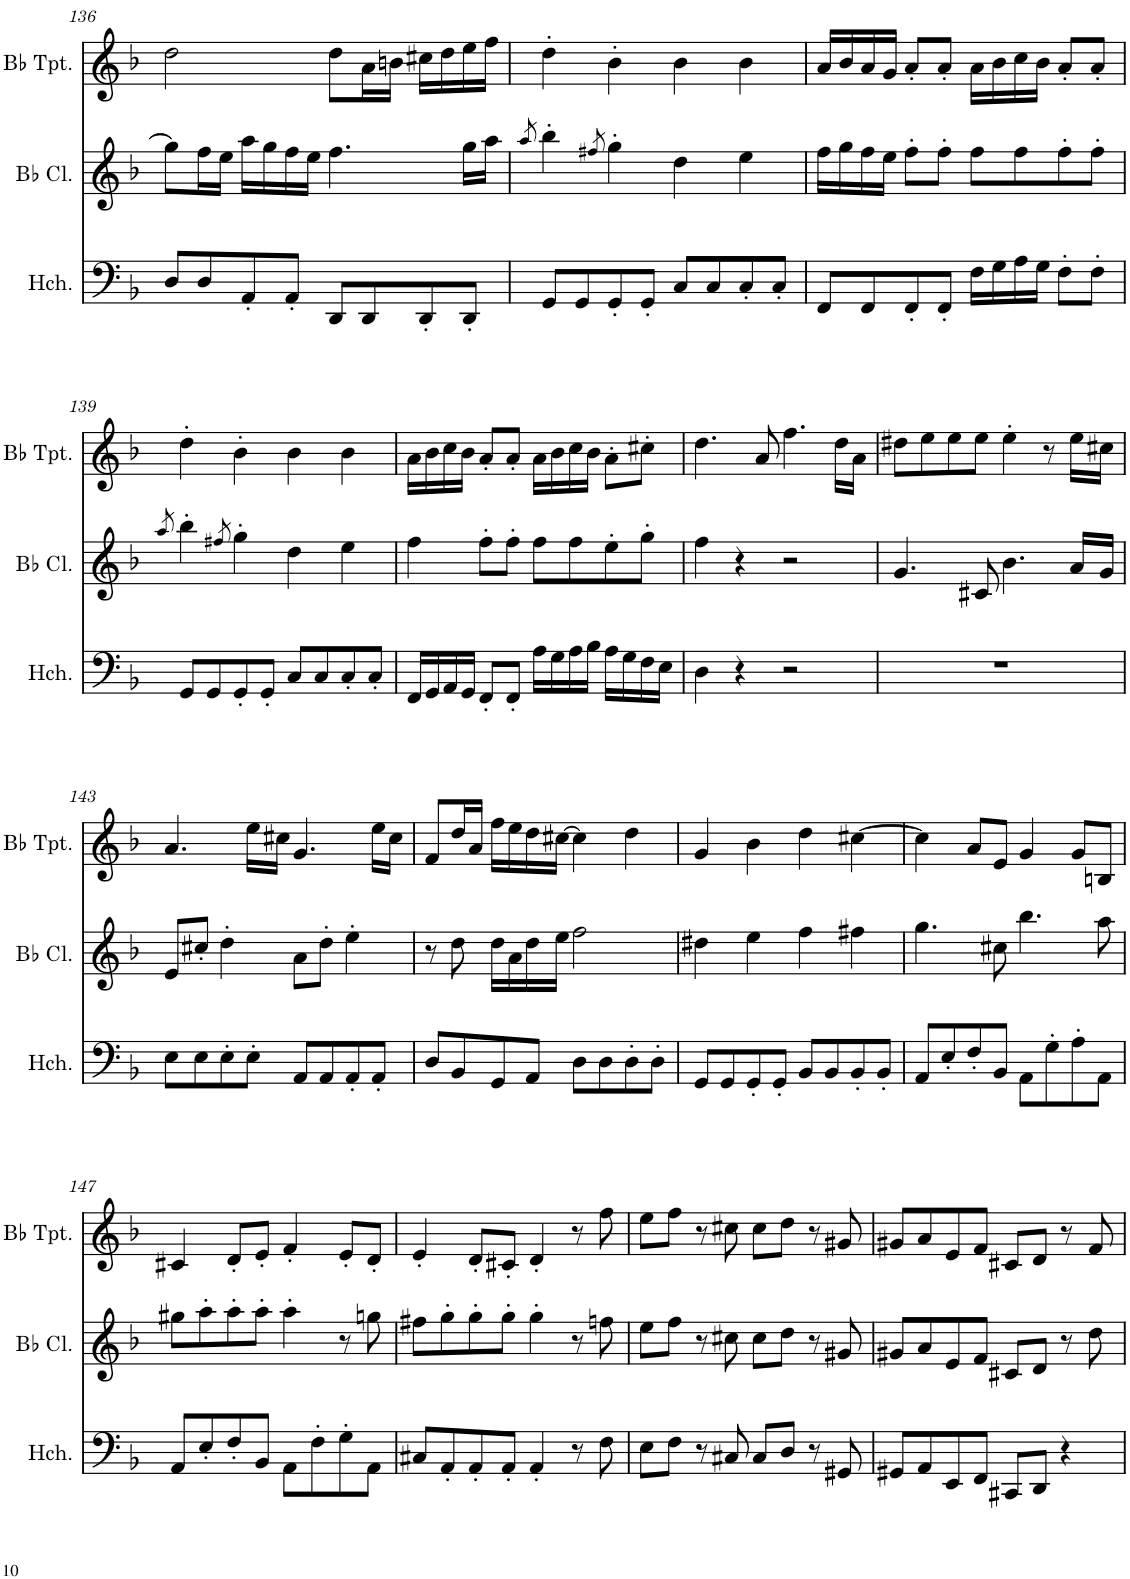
**kern	**kern	**kern
*part3	*part2	*part1
*staff3	*staff2	*staff1
*I"Harpsichord	*I"Bb Clarinet	*I"Bb Trumpet
*I'Hch.	*I'Bb Cl.	*I'Bb Tpt.
!!LO:PB:g=z
*clefF4	*clefG2	*clefG2
*	*ITrd1c2	*ITrd1c2
*k[b-]	*k[b-]	*k[b-]
*M4/4	*M4/4	*M4/4
=136	=136	=136
8D/L	8gg\L]	2dd\
8D/	16ff\L	.
.	16ee\JJ	.
8AA'/	16aa\LL	.
.	16gg\	.
8AA'/J	16ff\	.
.	16ee\JJ	.
8DD/L	4.ff\	8dd\L
8DD/	.	16a\L
.	.	16bn\JJ
8DD'/	.	16cc#X\LL
.	.	16dd\
8DD'/J	16gg\LL	16ee\
.	16aa\JJ	16ff\JJ
=137	=137	=137
.	8qaa/	.
8GG/L	4bb-'\	4dd'\
8GG/	.	.
.	8qff#X/	.
8GG'/	4gg'\	4b-'\
8GG'/J	.	.
8C/L	4dd\	4b-\
8C/	.	.
8C'/	4ee\	4b-\
8C'/J	.	.
=138	=138	=138
8FF/L	16ff\LL	16a/LL
.	16gg\	16b-/
8FF/	16ff\	16a/
.	16ee\JJ	16g/JJ
8FF'/	8ff'\L	8a'/L
8FF'/J	8ff'\J	8a'/J
16F\LL	8ff\L	16a\LL
16G\	.	16b-\
16A\	8ff\	16cc\
16G\JJ	.	16b-\JJ
8F'\L	8ff'\	8a'/L
8F'\J	8ff'\J	8a'/J
!!LO:LB:g=z
=139	=139	=139
.	8qaa/	.
8GG/L	4bb-'\	4dd'\
8GG/	.	.
.	8qff#X/	.
8GG'/	4gg'\	4b-'\
8GG'/J	.	.
8C/L	4dd\	4b-\
8C/	.	.
8C'/	4ee\	4b-\
8C'/J	.	.
=140	=140	=140
16FF/LL	4ff\	16a\LL
16GG/	.	16b-\
16AA/	.	16cc\
16GG/JJ	.	16b-\JJ
8FF'/L	8ff'\L	8a'/L
8FF'/J	8ff'\J	8a'/J
16A\LL	8ff\L	16a\LL
16G\	.	16b-\
16A\	8ff\	16cc\
16B-\JJ	.	16b-\JJ
16A\LL	8ee'\	8a'\L
16G\	.	.
16F\	8gg'\J	8cc#X'\J
16E\JJ	.	.
=141	=141	=141
4D\	4ff\	4.dd\
4r	4r	.
.	.	8a/
2r	2r	4.ff\
.	.	16dd\LL
.	.	16a\JJ
=142	=142	=142
1r	4.g/	8dd#X\L
.	.	8ee\
.	.	8ee\
.	8c#X/	8ee\J
.	4.b-\	4ee'\
.	.	8r
.	16a/LL	16ee\LL
.	16g/JJ	16cc#X\JJ
!!LO:LB:g=z
=143	=143	=143
8E\L	8e/L	4.a/
8E\	8cc#X'/J	.
8E'\	4dd'\	.
8E'\J	.	16ee\LL
.	.	16cc#X\JJ
8AA/L	8a\L	4.g/
8AA/	8dd'\J	.
8AA'/	4ee'\	.
8AA'/J	.	16ee\LL
.	.	16cc#\JJ
=144	=144	=144
8D/L	8r	8f/L
8BB-/	8dd\	16dd/L
.	.	16a/JJ
8GG/	16dd\LL	16ff\LL
.	16a\	16ee\
8AA/J	16dd\	16dd\
.	16ee\JJ	[16cc#X\JJ
8D\L	2ff\	4cc#\]
8D\	.	.
8D'\	.	4dd\
8D'\J	.	.
=145	=145	=145
8GG/L	4dd#X\	4g/
8GG/	.	.
8GG'/	4ee\	4b-\
8GG'/J	.	.
8BB-/L	4ff\	4dd\
8BB-/	.	.
8BB-'/	4ff#X\	[4cc#X\
8BB-'/J	.	.
=146	=146	=146
8AA/L	4.gg\	4cc#\]
8E'/	.	.
8F'/	.	8a/L
8BB-/J	8cc#X\	8e/J
8AA\L	4.bb-\	4g/
8G'\	.	.
8A'\	.	8g/L
8AA\J	8aa\	8Bn/J
!!LO:LB:g=z
=147	=147	=147
8AA/L	8gg#X\L	4c#X/
8E'/	8aa'\	.
8F'/	8aa'\	8d'/L
8BB-/J	8aa'\J	8e'/J
8AA\L	4aa'\	4f'/
8F'\	.	.
8G'\	8r	8e'/L
8AA\J	8ggn\	8d'/J
=148	=148	=148
8C#X/L	8ff#X\L	4e'/
8AA'/	8gg'\	.
8AA'/	8gg'\	8d'/L
8AA'/J	8gg'\J	8c#X'/J
4AA'/	4gg'\	4d'/
8r	8r	8r
8F\	8ffn\	8ff\
=149	=149	=149
8E\L	8ee\L	8ee\L
8F\J	8ff\J	8ff\J
8r	8r	8r
8C#X/	8cc#X\	8cc#X\
8C#/L	8cc#\L	8cc#\L
8D/J	8dd\J	8dd\J
8r	8r	8r
8GG#X/	8g#X/	8g#X/
=150	=150	=150
8GG#X/L	8g#X/L	8g#X/L
8AA/	8a/	8a/
8EE/	8e/	8e/
8FF/J	8f/J	8f/J
8CC#X/L	8c#X/L	8c#X/L
8DD/J	8d/J	8d/J
4r	8r	8r
.	8dd\	8f/
=	=	=
*-	*-	*-
